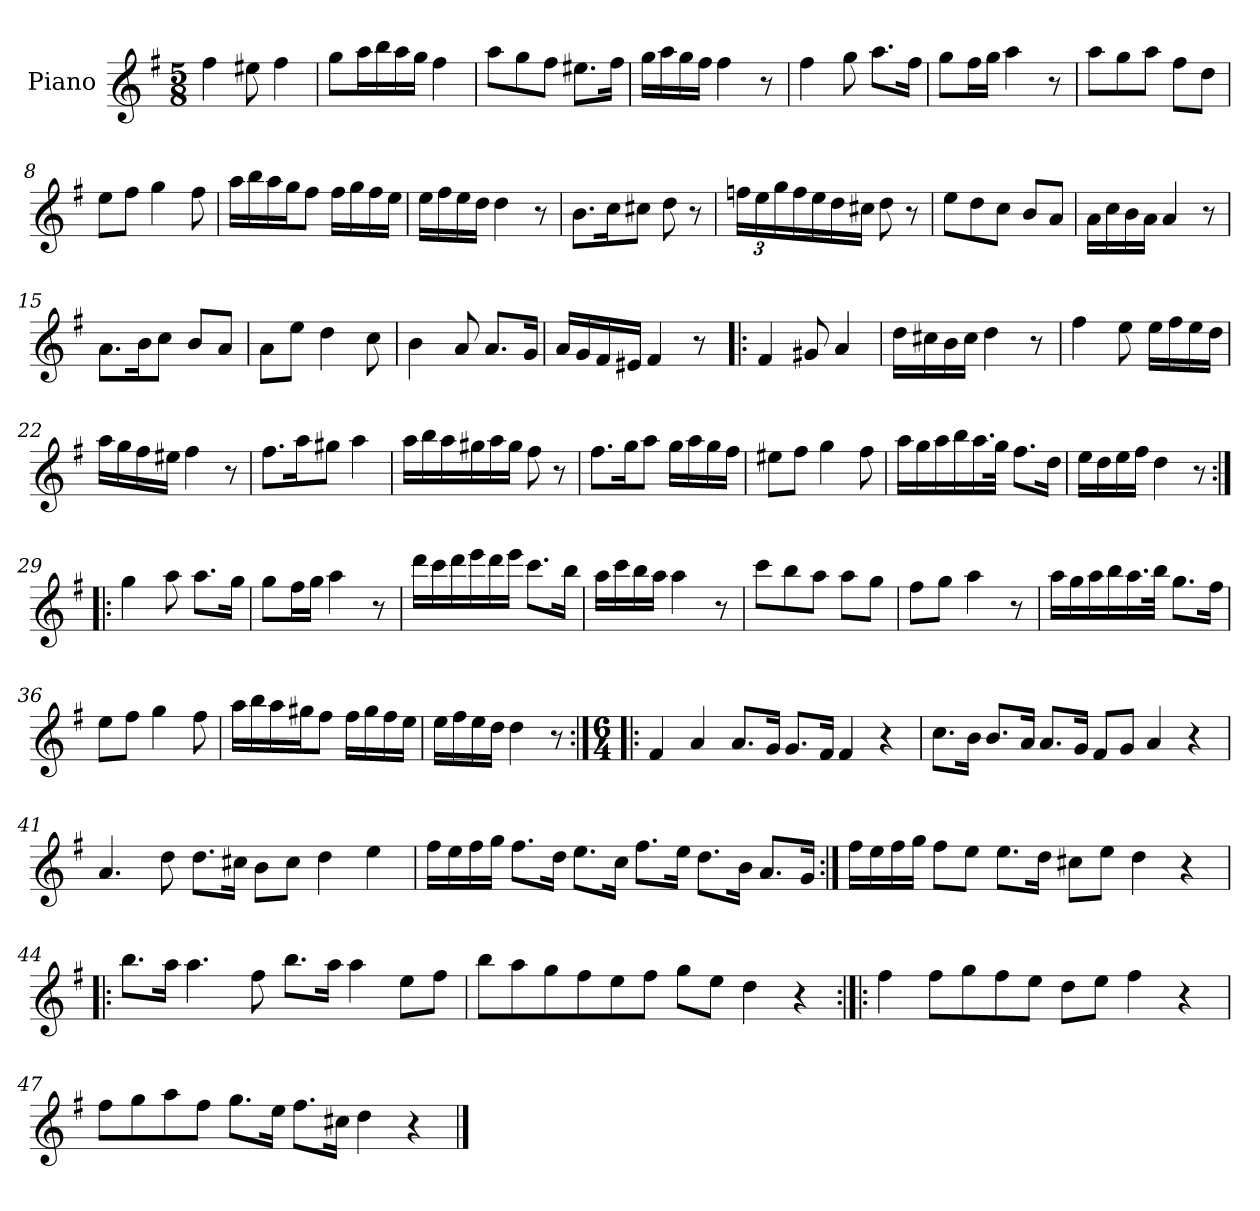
**kern
*part1
*staff1
*I"Piano
*I'Pno.
*clefG2
*k[f#]
*M5/8
=1
4ff#\
8ee#X\
4ff#\
=2
8gg\L
16aa\L
16bb\
16aa\
16gg\JJ
4ff#\
=3
8aa\L
8gg\
8ff#\J
8.ee#X\L
16ff#\Jk
=4
16gg\LL
16aa\
16gg\
16ff#\JJ
4ff#\
8r
=5
4ff#\
8gg\
8.aa\L
16ff#\Jk
=6
8gg\L
16ff#\L
16gg\JJ
4aa\
8r
=7
8aa\L
8gg\
8aa\J
8ff#\L
8dd\J
!!LO:LB:g=z
=8
8ee\L
8ff#\J
4gg\
8ff#\
=9
16aa\LL
16bb\
16aa\
16gg\J
8ff#\J
16ff#\LL
16gg\
16ff#\
16ee\JJ
=10
16ee\LL
16ff#\
16ee\
16dd\JJ
4dd\
8r
=11
8.b\L
16cc\K
8cc#X\J
8dd\
8r
=12
*Xbrackettup
24ffn\LL
24ee\
24gg\
16ff\
16ee\
16dd\
16cc#X\JJ
8dd\
8r
=13
8ee\L
8dd\
8cc\J
8b/L
8a/J
!!LO:LB:g=z
=14
16a\LL
16cc\
16b\
16a\JJ
4a/
8r
=15
8.a\L
16b\K
8cc\J
8b/L
8a/J
=16
8a\L
8ee\J
4dd\
8cc\
=17
4b\
8a/
8.a/L
16g/Jk
=18
16a/LL
16g/
16f#/
16e#X/JJ
4f#/
8r
=19!|:
4f#/
8g#X/
4a/
=20
16dd\LL
16cc#X\
16b\
16cc#\JJ
4dd\
8r
!!LO:LB:g=z
=21
4ff#\
8ee\
16ee\LL
16ff#\
16ee\
16dd\JJ
=22
16aa\LL
16gg\
16ff#\
16ee#X\JJ
4ff#\
8r
=23
8.ff#\L
16aa\K
8gg#X\J
4aa\
=24
16aa\LL
16bb\
16aa\
16gg#X\
16aa\
16gg#\JJ
8ff#\
8r
=25
8.ff#\L
16gg\K
8aa\J
16gg\LL
16aa\
16gg\
16ff#\JJ
=26
8ee#X\L
8ff#\J
4gg\
8ff#\
!!LO:LB:g=z
=27
16aa\LL
16gg\
16aa\
16bb\
16.aa\
32gg\JJk
8.ff#\L
16dd\Jk
=28
16ee\LL
16dd\
16ee\
16ff#\JJ
4dd\
8r
=29:|!|:
4gg\
8aa\
8.aa\L
16gg\Jk
=30
8gg\L
16ff#\L
16gg\JJ
4aa\
8r
=31
16ddd\LL
16ccc\
16ddd\
16eee\
16ddd\
16eee\JJ
8.ccc\L
16bb\Jk
!!LO:LB:g=z
=32
16aa\LL
16ccc\
16bb\
16aa\JJ
4aa\
8r
=33
8ccc\L
8bb\
8aa\J
8aa\L
8gg\J
=34
8ff#\L
8gg\J
4aa\
8r
=35
16aa\LL
16gg\
16aa\
16bb\
16.aa\
32bb\JJk
8.gg\L
16ff#\Jk
=36
8ee\L
8ff#\J
4gg\
8ff#\
=37
16aa\LL
16bb\
16aa\
16gg#X\J
8ff#\J
16ff#\LL
16gg#\
16ff#\
16ee\JJ
!!LO:LB:g=z
=38
16ee\LL
16ff#\
16ee\
16dd\JJ
4dd\
8r
=39:|!|:
*M6/4
4f#/
4a/
8.a/L
16g/Jk
8.g/L
16f#/Jk
4f#/
4r
=40
8.cc\L
16b\Jk
8.b/L
16a/Jk
8.a/L
16g/Jk
8f#/L
8g/J
4a/
4r
=41
4.a/
8dd\
8.dd\L
16cc#X\Jk
8b\L
8cc#\J
4dd\
4ee\
!!LO:LB:g=z
=42
16ff#\LL
16ee\
16ff#\
16gg\JJ
8.ff#\L
16dd\Jk
8.ee\L
16cc\Jk
8.ff#\L
16ee\Jk
8.dd\L
16b\Jk
8.a/L
16g/Jk
=43:|!
16ff#\LL
16ee\
16ff#\
16gg\JJ
8ff#\L
8ee\J
8.ee\L
16dd\Jk
8cc#X\L
8ee\J
4dd\
4r
=44!|:
8.bb\L
16aa\Jk
4.aa\
8ff#\
8.bb\L
16aa\Jk
4aa\
8ee\L
8ff#\J
!!LO:LB:g=z
=45
8bb\L
8aa\
8gg\
8ff#\
8ee\
8ff#\J
8gg\L
8ee\J
4dd\
4r
=46:|!|:
4ff#\
8ff#\L
8gg\
8ff#\
8ee\J
8dd\L
8ee\J
4ff#\
4r
=47
8ff#\L
8gg\
8aa\
8ff#\J
8.gg\L
16ee\Jk
8.ff#\L
16cc#X\Jk
4dd\
4r
==
*-
